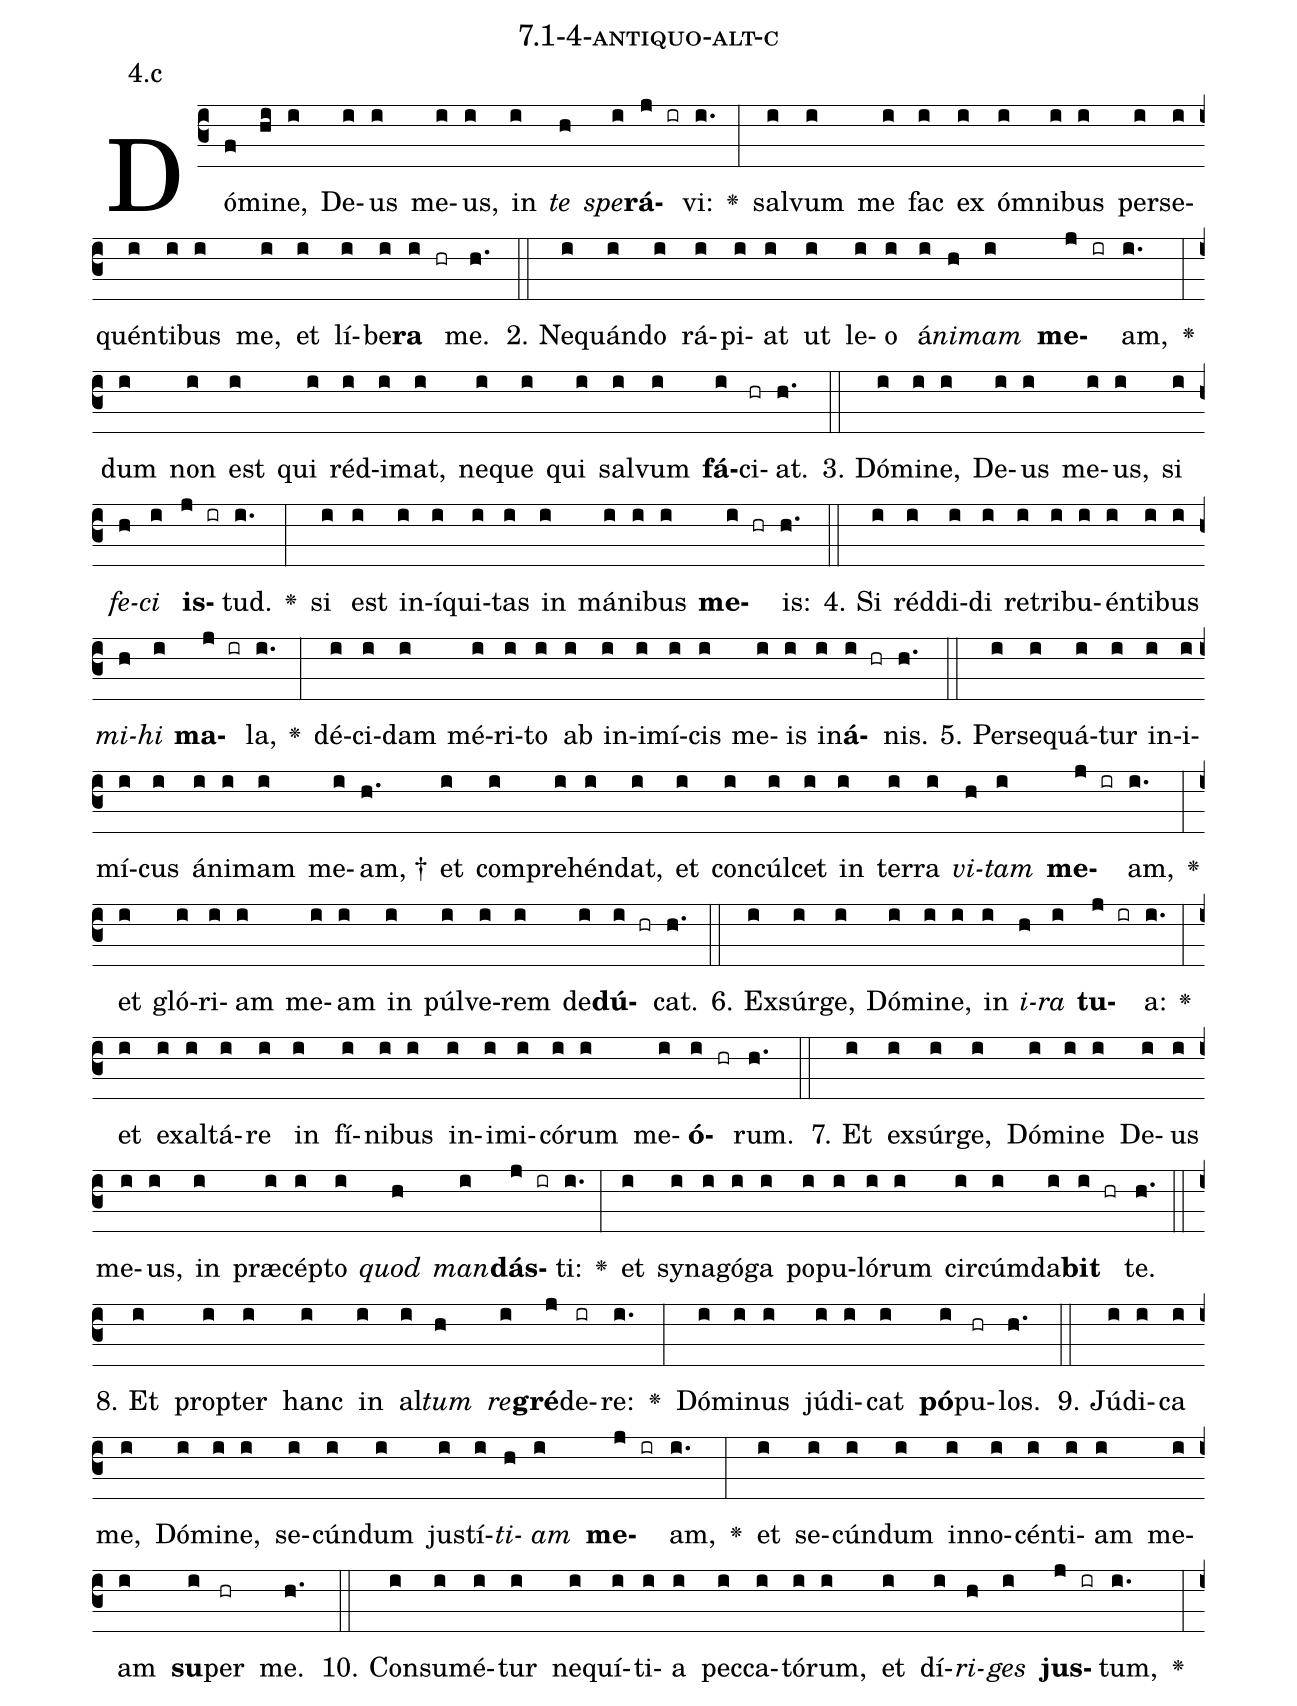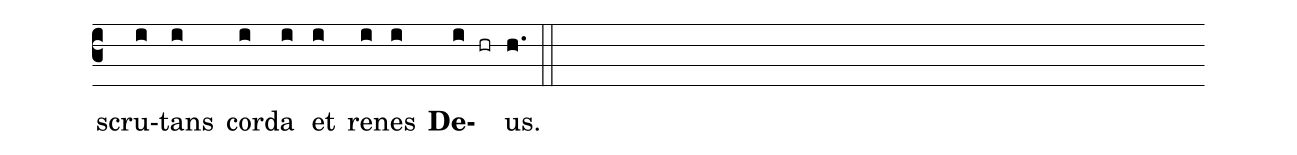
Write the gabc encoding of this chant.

name: 7.1-4-antiquo-alt-c;
annotation: 4.c;
%%
(c3)Dó(f)mi(hi)ne,(i) De(i)us(i) me(i)us,(i) in(i) <i>te</i>(h) <i>spe</i>(i)<b>rá</b>(j ir)vi:(i.) <v>\greheightstar</v>(:) sal(i)vum(i) me(i) fac(i) ex(i) óm(i)ni(i)bus(i) per(i)se(i)quén(i)ti(i)bus(i) me,(i) et(i) lí(i)be(i)<b>ra</b>(i hr) me.(h.) (::)
2. Ne(i)quán(i)do(i) rá(i)pi(i)at(i) ut(i) le(i)o(i) á(i)<i>ni</i>(h)<i>mam</i>(i) <b>me</b>(j ir)am,(i.) <v>\greheightstar</v>(:) dum(i) non(i) est(i) qui(i) réd(i)i(i)mat,(i) ne(i)que(i) qui(i) sal(i)vum(i) <b>fá</b>(i)ci(hr)at.(h.) (::)
3. Dó(i)mi(i)ne,(i) De(i)us(i) me(i)us,(i) si(i) <i>fe</i>(h)<i>ci</i>(i) <b>is</b>(j ir)tud.(i.) <v>\greheightstar</v>(:) si(i) est(i) in(i)í(i)qui(i)tas(i) in(i) má(i)ni(i)bus(i) <b>me</b>(i hr)is:(h.) (::)
4. Si(i) réd(i)di(i)di(i) re(i)tri(i)bu(i)én(i)ti(i)bus(i) <i>mi</i>(h)<i>hi</i>(i) <b>ma</b>(j ir)la,(i.) <v>\greheightstar</v>(:) dé(i)ci(i)dam(i) mé(i)ri(i)to(i) ab(i) in(i)i(i)mí(i)cis(i) me(i)is(i) in(i)<b>á</b>(i hr)nis.(h.) (::)
5. Per(i)se(i)quá(i)tur(i) in(i)i(i)mí(i)cus(i) á(i)ni(i)mam(i) me(i)am, †(h.) et(i) com(i)pre(i)hén(i)dat,(i) et(i) con(i)cúl(i)cet(i) in(i) ter(i)ra(i) <i>vi</i>(h)<i>tam</i>(i) <b>me</b>(j ir)am,(i.) <v>\greheightstar</v>(:) et(i) gló(i)ri(i)am(i) me(i)am(i) in(i) púl(i)ve(i)rem(i) de(i)<b>dú</b>(i hr)cat.(h.) (::)
6. Ex(i)súr(i)ge,(i) Dó(i)mi(i)ne,(i) in(i) <i>i</i>(h)<i>ra</i>(i) <b>tu</b>(j ir)a:(i.) <v>\greheightstar</v>(:) et(i) ex(i)al(i)tá(i)re(i) in(i) fí(i)ni(i)bus(i) in(i)i(i)mi(i)có(i)rum(i) me(i)<b>ó</b>(i hr)rum.(h.) (::)
7. Et(i) ex(i)súr(i)ge,(i) Dó(i)mi(i)ne(i) De(i)us(i) me(i)us,(i) in(i) præ(i)cép(i)to(i) <i>quod</i>(h) <i>man</i>(i)<b>dás</b>(j ir)ti:(i.) <v>\greheightstar</v>(:) et(i) sy(i)na(i)gó(i)ga(i) po(i)pu(i)ló(i)rum(i) cir(i)cúm(i)da(i)<b>bit</b>(i hr) te.(h.) (::)
8. Et(i) prop(i)ter(i) hanc(i) in(i) al(i)<i>tum</i>(h) <i>re</i>(i)<b>gré</b>(j)de(ir)re:(i.) <v>\greheightstar</v>(:) Dó(i)mi(i)nus(i) jú(i)di(i)cat(i) <b>pó</b>(i)pu(hr)los.(h.) (::)
9. Jú(i)di(i)ca(i) me,(i) Dó(i)mi(i)ne,(i) se(i)cún(i)dum(i) jus(i)tí(i)<i>ti</i>(h)<i>am</i>(i) <b>me</b>(j ir)am,(i.) <v>\greheightstar</v>(:) et(i) se(i)cún(i)dum(i) in(i)no(i)cén(i)ti(i)am(i) me(i)am(i) <b>su</b>(i)per(hr) me.(h.) (::)
10. Con(i)su(i)mé(i)tur(i) ne(i)quí(i)ti(i)a(i) pec(i)ca(i)tó(i)rum,(i) et(i) dí(i)<i>ri</i>(h)<i>ges</i>(i) <b>jus</b>(j ir)tum,(i.) <v>\greheightstar</v>(:) scru(i)tans(i) cor(i)da(i) et(i) re(i)nes(i) <b>De</b>(i hr)us.(h.) (::)
